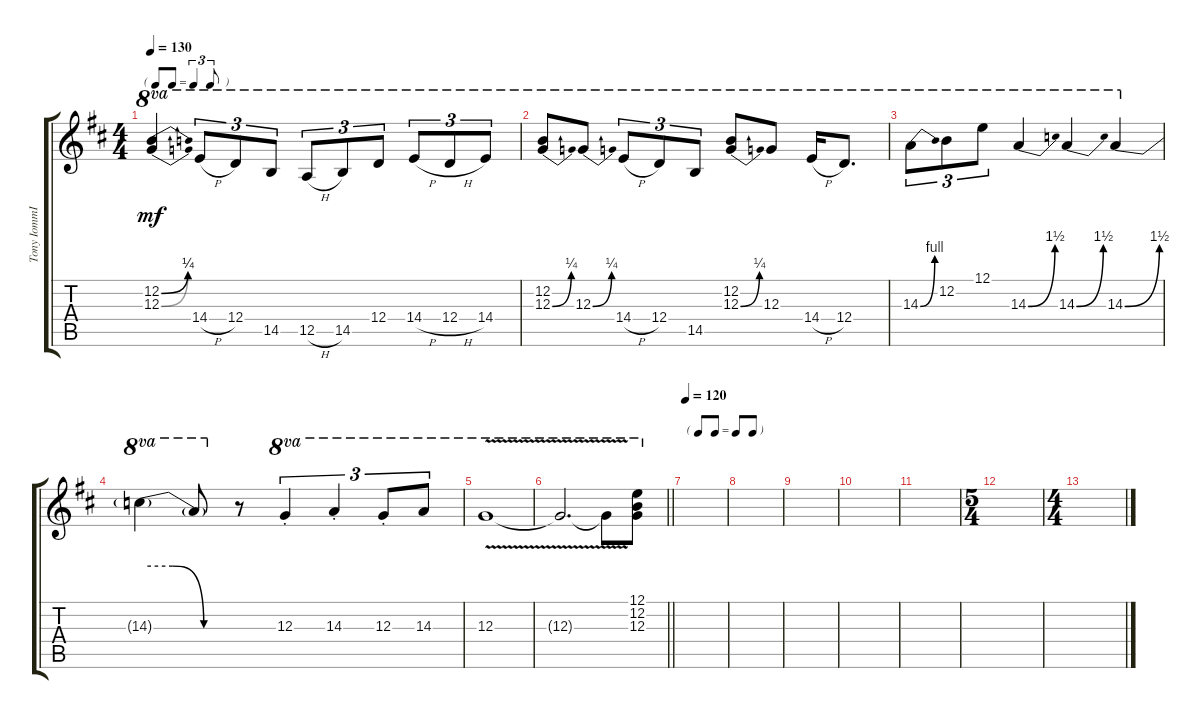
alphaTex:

\track ("Tony IommI Distortion (Rhythm II)" "Tony IommI") {instrument overdrivenguitar}
\staff {score tabs}
\tuning (E4 B3 G3 D3 A2 E2) {hide}
\ts (4 4)
\tf triplet8th
\tempo 130
\clef g2
\ks d
(12.2{be (bend 0 0 60 1)} 12.3{be (bend 0 0 60 1)}).4{ot 8va dy mf} 14.4{h}.8{tu (3 2) ot 8va} 12.4.8{tu (3 2) ot 8va} 14.5.8{tu (3 2) ot 8va} 12.5{h}.8{tu (3 2) ot 8va} 14.5.8{tu (3 2) ot 8va} 12.4.8{tu (3 2) ot 8va} 14.4{h}.8{tu (3 2) ot 8va} 12.4{h}.8{tu (3 2) ot 8va} 14.4.8{tu (3 2) ot 8va} |
(12.2 12.3{be (bend 0 0 60 1)}).8{ot 8va} 12.3{be (bend 0 0 60 1)}.8{ot 8va} 14.4{h}.8{tu (3 2) ot 8va} 12.4.8{tu (3 2) ot 8va} 14.5.8{tu (3 2) ot 8va} (12.2 12.3{be (bend 0 0 60 1)}).8{ot 8va} 12.3.8{ot 8va} 14.4{h}.16{ot 8va} 12.4.8{d ot 8va} |
14.3{be (bend 0 0 60 4)}.8{tu (3 2) ot 8va} 12.2.8{tu (3 2) ot 8va} 12.1.8{tu (3 2) ot 8va} 14.3{be (bend 0 0 60 6)}.4{ot 8va} 14.3{be (bend 0 0 60 6)}.4{ot 8va} 14.3{be (bend 0 0 60 6)}.4{ot 8va} |
14.3{be (custom 0 6 20 6 40 0 60 0) t}.4{ot 8va} 14.3{t}.8{ot 8va} r.8 12.3{st}.4{tu (3 2) ot 8va} 14.3{st}.4{tu (3 2) ot 8va} 12.3{st}.8{tu (3 2) ot 8va} 14.3.8{tu (3 2) ot 8va} |
12.3{v}.1{ot 8va} |
\barLineRight lightlight
12.3{v t}.2{d ot 8va} 12.3{v t}.8{ot 8va} (12.1 12.2 12.3).8{ot 8va} |
\tf none
\tempo 120
|
|
|
|
|
\ts (5 4)
|
\ts (4 4)
